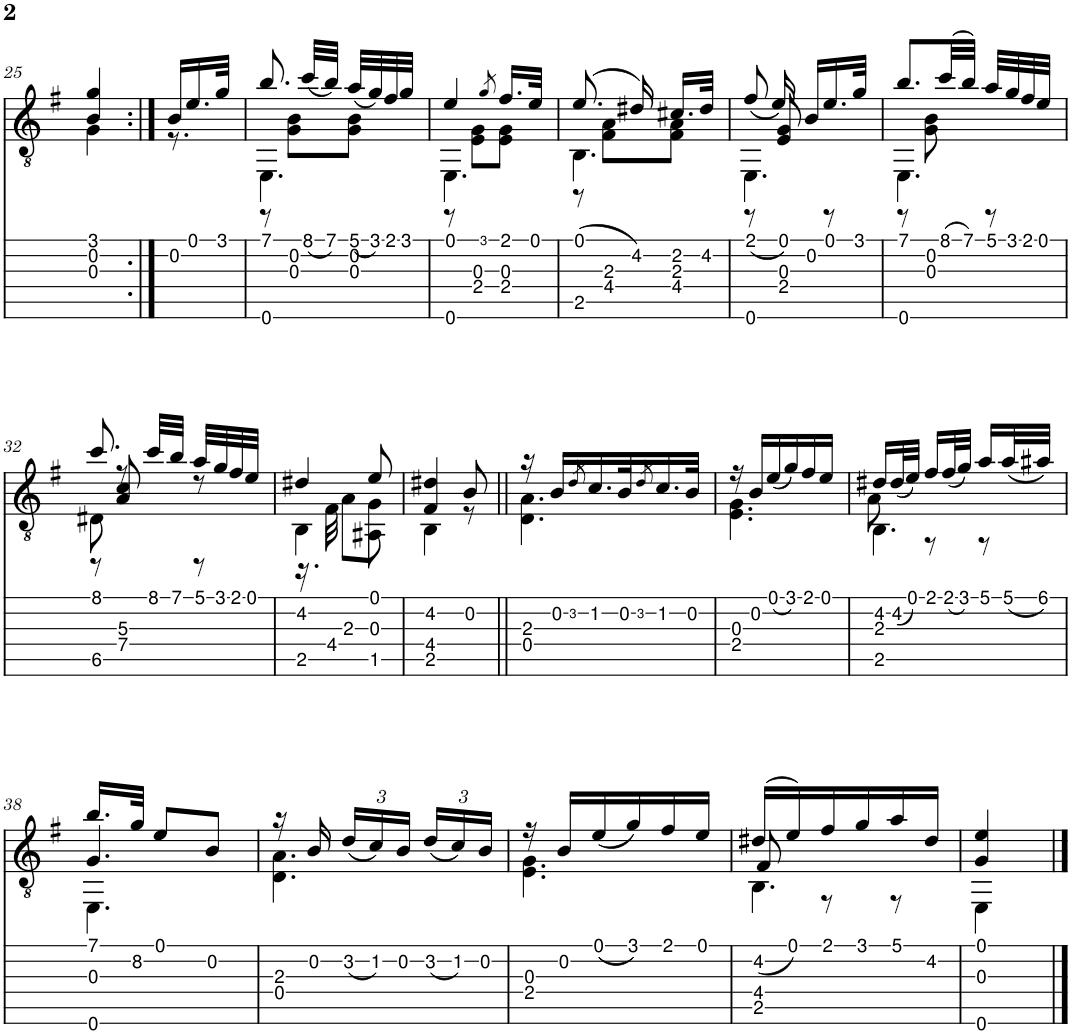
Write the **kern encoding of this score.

**kern	**kern
*part1	*part1
*staff2	*staff1
*I"Classical Guitar	*
*I'Guit.	*
!!LO:PB:g=z
*	*clefGv2
*k[f#]	*k[f#]
*e:	*e:
*M3/8	*M3/8
=25	=25
*^	*^
4B 4g	4G	4B/ 4g/	4G\
=26:|!	=26:|!	=26:|!	=26:|!
16BLL	8.r	16B/LL	8.r
16.e	.	16.e/	.
32gJJk	.	32g/JJk	.
=27	=27	=27	=27
*	*^	*	*^
8.bL	4.EE	8r	8.b/	4.EE\	8r
.	.	8G\ 8B\L	.	.	8G\ 8B\L
32ccLL	.	.	(<32cc/LLL	.	.
32b	.	.	32b/JJJ)	.	.
32a	.	8G\ 8B\J	(<32a/LLL	.	8G\ 8B\J
32g	.	.	32g/)	.	.
32f#	.	.	32f#/	.	.
32gJJJ	.	.	32g/JJJ	.	.
=28	=28	=28	=28	=28	=28
4e	4.EE	8r	4e/	4.EE\	8r
.	.	8E\ 8G\L	.	.	8E\ 8G\L
qg	.	.	8qg/	.	.
16.f#LL	.	8E\ 8G\J	16.f#/LL	.	8E\ 8G\J
32eJJk	.	.	32e/JJk	.	.
=29	=29	=29	=29	=29	=29
8.eL	4.BB	8r	(8.e/	4.BB\	8r
.	.	8F#\ 8A\L	.	.	8F#\ 8A\L
16d#XL	.	.	16d#X/)	.	.
16.c#X	.	8F#\ 8A\J	16.c#X/LL	.	8F#\ 8A\J
32d#JJk	.	.	32d#/JJk	.	.
=30	=30	=30	=30	=30	=30
8f#L	4.EE	8r	(<8f#/	4.EE\	8r
16eL	.	8E 8G	16e/)	.	8E/ 8G/
16B	.	.	16B/LL	.	.
16.e	.	8r	16.e/	.	8r
32gJJk	.	.	32g/JJk	.	.
=31	=31	=31	=31	=31	=31
8.bL	4.EE	8r	8.b/L	4.EE\	8r
.	.	8G 8B	.	.	8G\ 8B\
32ccLL	.	.	(32cc/LL	.	.
32b	.	.	32b/JJJ)	.	.
32a	.	8r	32a/LLL	.	8r
32g	.	.	32g/	.	.
32f#	.	.	32f#/	.	.
32eJJJ	.	.	32e/JJJ	.	.
!!LO:LB:g=z	!!	!!
=32	=32	=32	=32	=32	=32
8.ccL	8D#X	8r	8.cc/	8D#X\	8r
.	8r	8A 8c	.	8r	8A/ 8c/
32ccLL	.	.	32cc/LLL	.	.
32b	.	.	32b/JJJ	.	.
32a	8r	8r	32a/LLL	8r	8r
32g	.	.	32g/	.	.
32f#	.	.	32f#/	.	.
32eJJJ	.	.	32e/JJJ	.	.
=33	=33	=33	=33	=33	=33
4d#X	4BB	16.r	4d#X/	4BB\	16.r
.	.	32F#KKL	.	.	32F#\
.	.	8A	.	.	8A\L
8e	8AA#X	8GJ	8e/	8AA#X\	8G\J
*	*v	*v	*	*	*
*	*	*	*v	*v
=34	=34	=34	=34
4F# 4d#X	4BB	4F#/ 4d#X/	4BB\
8B	8r	8B/	8r
=35||	=35||	=35||	=35||
16r	4.D 4.A	16r	4.D\ 4.A\
16BLL	.	16B/LL	.
qd	.	8qd/	.
16.c	.	16.c/	.
32BK	.	32B/K	.
qd	.	8qd/	.
16.c	.	16.c/	.
32BJJk	.	32B/JJk	.
=36	=36	=36	=36
16r	4.E 4.G	16r	4.E\ 4.G\
16BLL	.	16B/LL	.
16e	.	(<16e/	.
16g	.	16g/)	.
16f#	.	16f#/	.
16eJJ	.	16e/JJ	.
=37	=37	=37	=37
*	*^	*	*^
16d#XLL	4.BB	8A	16d#X/LL	4.BB\	8A\
32d#L	.	.	(<32d#/L	.	.
32eJ	.	.	32e/JJJ)	.	.
16f#	.	8r	16f#/LL	.	8r
32f#L	.	.	(<32f#/L	.	.
32gJ	.	.	32g/JJJ)	.	.
16a	.	8r	16a/LL	.	8r
32aL	.	.	(<32a/L	.	.
32a#XJJJ	.	.	32a#X/JJJ)	.	.
!!LO:LB:g=z	!!	!!
=38	=38	=38	=38	=38	=38
16.bLL	4.EE	4.G	16.b/LL	4.EE\	4.G/
32gJk	.	.	32g/JJk	.	.
8e	.	.	8e/L	.	.
8BJ	.	.	8B/J	.	.
*	*v	*v	*	*	*
*	*	*	*v	*v
=39	=39	=39	=39
16r	4.D 4.A	16r	4.D\ 4.A\
16BLL	.	16B/	.
*Xbrackettup	*	*Xbrackettup	*
24d	.	(<24d/LL	.
24c	.	24c/)	.
24B	.	24B/JJ	.
24d	.	(<24d/LL	.
24c	.	24c/)	.
24BJJ	.	24B/JJ	.
=40	=40	=40	=40
16r	4.E 4.G	16r	4.E\ 4.G\
16BLL	.	16B/LL	.
16e	.	(<16e/	.
16g	.	16g/)	.
16f#	.	16f#/	.
16eJJ	.	16e/JJ	.
=41	=41	=41	=41
*	*^	*	*^
16d#XLL	4.BB	8F#	(>16d#X/LL	4.BB\	8F#/
16e	.	.	16e/)	.	.
16f#	.	8r	16f#/	.	8r
16g	.	.	16g/	.	.
16a	.	8r	16a/	.	8r
16d#JJ	.	.	16d#/JJ	.	.
*	*v	*v	*	*	*
*	*	*	*v	*v
=42	=42	=42	=42
4G 4e	4EE	4G/ 4e/	4EE\
*v	*v	*	*
*	*v	*v
==	==
*-	*-
